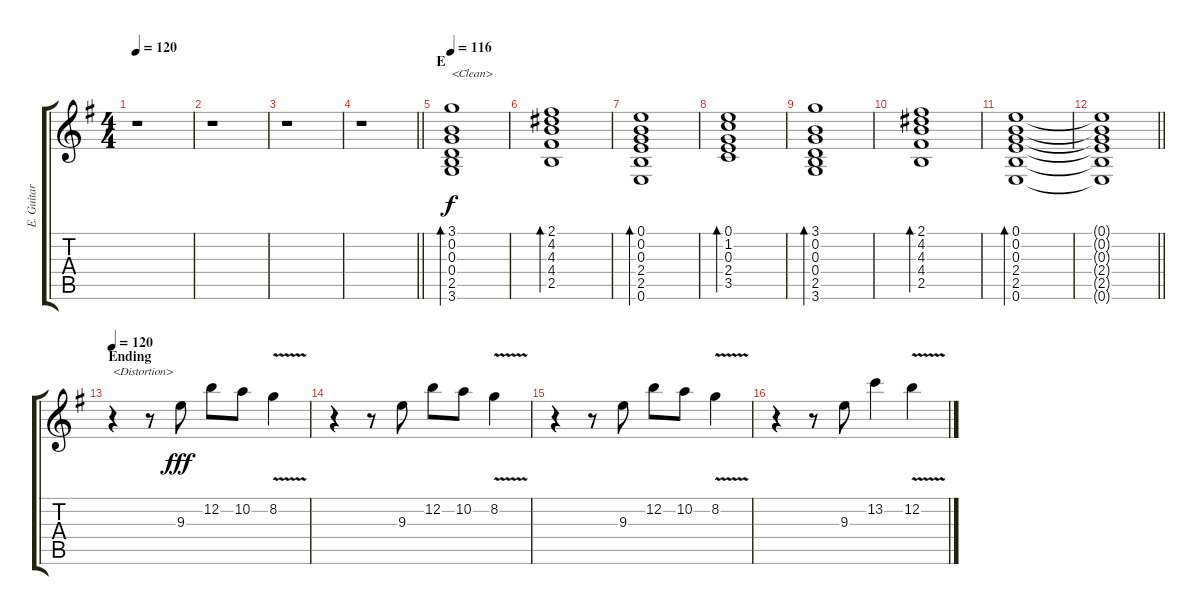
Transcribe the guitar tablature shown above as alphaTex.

\track ("E. Guitar III" "E. Guitar ") {instrument overdrivenguitar}
\staff {score tabs}
\tuning (E4 B3 G3 D3 A2 E2) {hide}
\ts (4 4)
\tempo 120
\clef g2
\ks eminor
r.1{dy fff} |
r.1 |
r.1 |
\barLineRight lightlight
r.1 |
\section ("" "E")
\tempo 116
(3.1 0.2 0.3 0.4 2.5 3.6).1{bd 120 txt "<Clean>" dy f volume 12 instrument electricguitarjazz} |
(2.1 4.2 4.3 4.4 2.5).1{bd 120} |
(0.1 0.2 0.3 2.4 2.5 0.6).1{bd 120} |
(0.1 1.2 0.3 2.4 3.5).1{bd 120} |
(3.1 0.2 0.3 0.4 2.5 3.6).1{bd 120} |
(2.1 4.2 4.3 4.4 2.5).1{bd 120} |
(0.1 0.2 0.3 2.4 2.5 0.6).1{bd 120} |
\barLineRight lightlight
(0.1{t} 0.2{t} 0.3{t} 2.4{t} 2.5{t} 0.6{t}).1 |
\section ("" "Ending")
\tempo 120
r.4{txt "<Distortion>" volume 16 instrument overdrivenguitar} r.8 9.3.8{dy fff} 12.2.8 10.2.8 8.2{v}.4 |
r.4 r.8 9.3.8 12.2.8 10.2.8 8.2{v}.4 |
r.4 r.8 9.3.8 12.2.8 10.2.8 8.2{v}.4 |
r.4 r.8 9.3.8 13.2.4 12.2{v}.4
